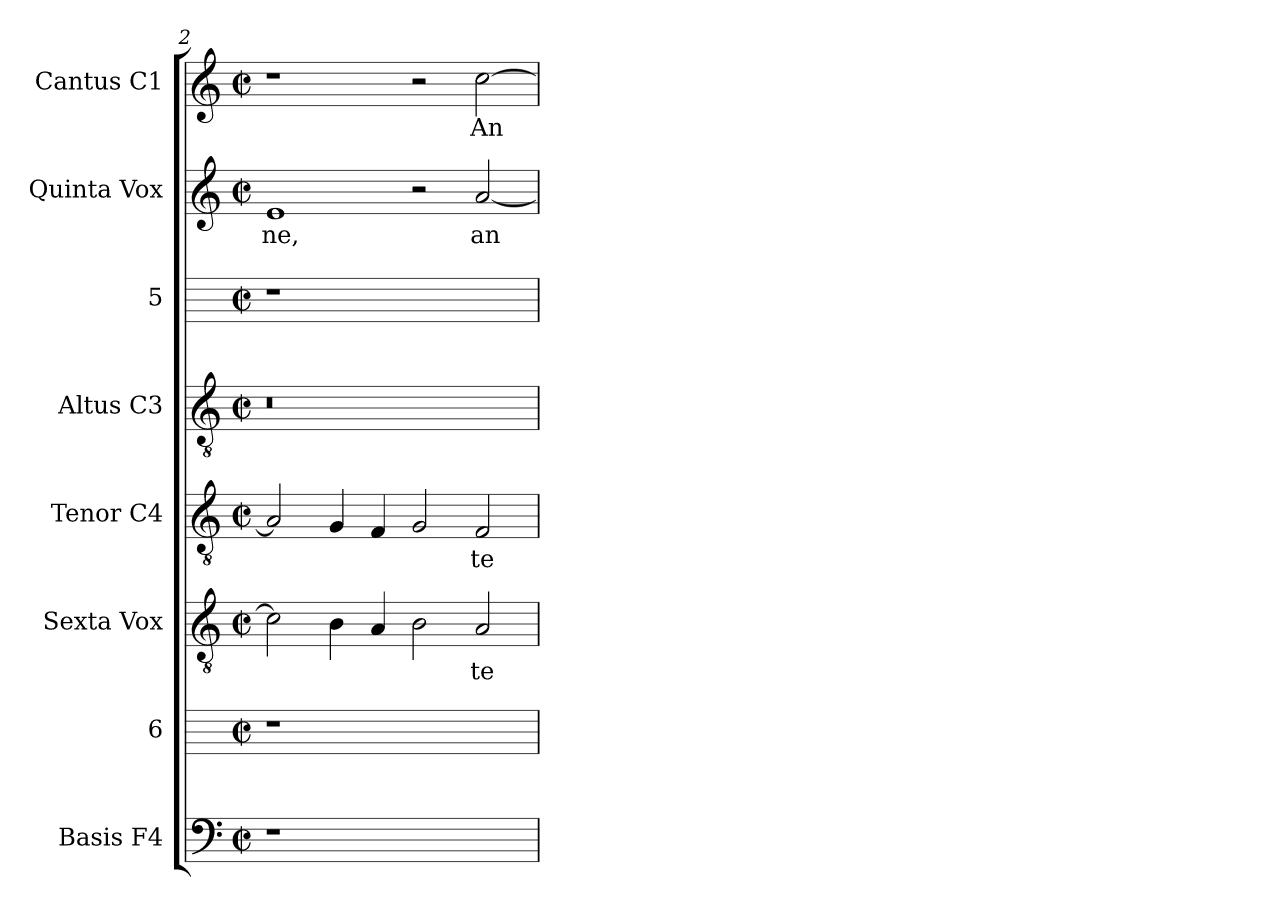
**kern	**kern	**kern	**text	**kern	**text	**kern	**kern	**kern	**text	**kern	**text
*part8	*part7	*part6	*part6	*part5	*part5	*part4	*part3	*part2	*part2	*part1	*part1
*staff8	*staff7	*staff6	*staff6	*staff5	*staff5	*staff4	*staff3	*staff2	*staff2	*staff1	*staff1
*I"Basis  F4	*I"6	*I"Sexta  Vox	*	*I"Tenor  C4	*	*I"Altus  C3	*I"5	*I"Quinta  Vox	*	*I"Cantus  C1	*
*I'B	*	*	*	*I'T	*	*I'A	*	*	*	*I'C	*
*clefF4	*	*clefGv2	*	*clefGv2	*	*clefGv2	*	*clefG2	*	*clefG2	*
*k[]	*k[]	*k[]	*	*k[]	*	*k[]	*k[]	*k[]	*	*k[]	*
*C:	*C:	*C:	*	*C:	*	*C:	*C:	*C:	*	*C:	*
*M2/2	*M2/2	*M2/2	*	*M2/2	*	*M2/2	*M2/2	*M2/2	*	*M2/2	*
*met(c|)	*met(c|)	*met(c|)	*	*met(c|)	*	*met(c|)	*met(c|)	*met(c|)	*	*met(c|)	*
=2	=2	=2	=2	=2	=2	=2	=2	=2	=2	=2	=2
!	!	!	!LO:LY:b:cj	!	!LO:LY:b:cj	!	!	!	!LO:LY:b:cj	!	!
1r	1r	2c\]	--	2A/]	--	0r	1r	1e	-ne,	1r	.
!	!	!	!LO:LY:b:cj	!	!LO:LY:b:cj	!	!	!	!	!	!
.	.	4B\	--	4G/	--	.	.	.	.	.	.
!	!	!	!LO:LY:b:cj	!	!LO:LY:b:cj	!	!	!	!	!	!
.	.	4A/	--	4F/	--	.	.	.	.	.	.
!	!	!	!LO:LY:b:cj	!	!LO:LY:b:cj	!	!	!	!	!	!
1ryy	1ryy	2B\	--	2G/	--	.	1ryy	2r	.	2r	.
!	!	!	!LO:LY:b:cj	!	!LO:LY:b:cj	!	!	!	!LO:LY:b:cj	!	!LO:LY:b:cj
.	.	2A/	-te	2F/	-te	.	.	[<2a/	an-	[>2cc\	An-
=	=	=	=	=	=	=	=	=	=	=	=
*-	*-	*-	*-	*-	*-	*-	*-	*-	*-	*-	*-
